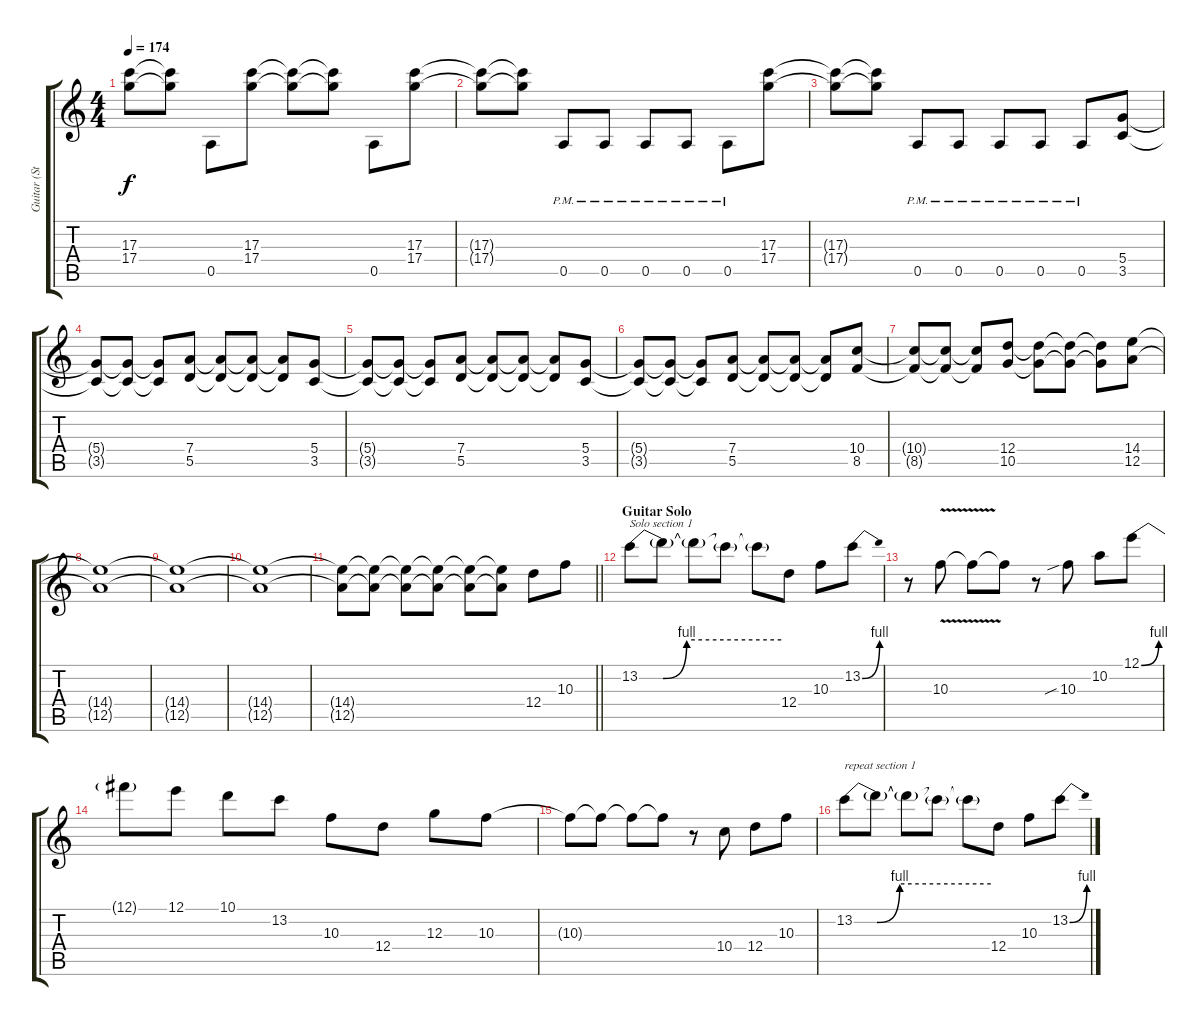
\track ("Guitar (Steve Morse)" "Guitar (St") {instrument overdrivenguitar}
\staff {score tabs}
\tuning (E4 B3 G3 D3 A2 E2) {hide}
\ts (4 4)
\tempo 174
\clef g2
\ks c
(17.3{t} 17.4{t}).8{dy f} (17.3{t} 17.4{t}).8 0.5.8 (17.3 17.4).8 (17.3{t} 17.4{t}).8 (17.3{t} 17.4{t}).8 0.5.8 (17.3 17.4).8 |
(17.3{t} 17.4{t}).8 (17.3{t} 17.4{t}).8 0.5{pm}.8 0.5{pm}.8 0.5{pm}.8 0.5{pm}.8 0.5{pm}.8 (17.3 17.4).8 |
(17.3{t} 17.4{t}).8 (17.3{t} 17.4{t}).8 0.5{pm}.8 0.5{pm}.8 0.5{pm}.8 0.5{pm}.8 0.5{pm}.8 (5.4 3.5).8 |
(5.4{t} 3.5{t}).8 (5.4{t} 3.5{t}).8 (5.4{t} 3.5{t}).8 (7.4 5.5).8 (7.4{t} 5.5{t}).8 (7.4{t} 5.5{t}).8 (7.4{t} 5.5{t}).8 (5.4 3.5).8 |
(5.4{t} 3.5{t}).8 (5.4{t} 3.5{t}).8 (5.4{t} 3.5{t}).8 (7.4 5.5).8 (7.4{t} 5.5{t}).8 (7.4{t} 5.5{t}).8 (7.4{t} 5.5{t}).8 (5.4 3.5).8 |
(5.4{t} 3.5{t}).8 (5.4{t} 3.5{t}).8 (5.4{t} 3.5{t}).8 (7.4 5.5).8 (7.4{t} 5.5{t}).8 (7.4{t} 5.5{t}).8 (7.4{t} 5.5{t}).8 (10.4 8.5).8 |
(10.4{t} 8.5{t}).8 (10.4{t} 8.5{t}).8 (10.4{t} 8.5{t}).8 (12.4 10.5).8 (12.4{t} 10.5{t}).8 (12.4{t} 10.5{t}).8 (12.4{t} 10.5{t}).8 (14.4 12.5).8 |
(14.4{t} 12.5{t}).1 |
(14.4{t} 12.5{t}).1 |
(14.4{t} 12.5{t}).1 |
\barLineRight lightlight
(14.4{t} 12.5{t}).8 (14.4{t} 12.5{t}).8 (14.4{t} 12.5{t}).8 (14.4{t} 12.5{t}).8 (14.4{t} 12.5{t}).8 (14.4{t} 12.5{t}).8 12.4.8 10.3.8 |
\section ("" "Guitar Solo")
13.2{be (custom 0 0 10 0 20 4 60 4)}.8{txt "Solo section 1" volume 16} 13.2{t}.8 13.2{t}.8 13.2{t}.8 13.2{t}.8 12.4.8 10.3.8 13.2{be (bend 0 0 60 4)}.8 |
r.8 10.3{v}.8 10.3{t}.8 10.3{t}.8 r.8 10.3{sib}.8 10.2.8 12.1{be (bend 0 0 60 4)}.8 |
12.1{t}.8 12.1.8 10.1.8 13.2.8 10.3.8 12.4.8 12.3.8 10.3.8 |
10.3{t}.8 10.3{t}.8 10.3{t}.8 10.3{t}.8 r.8 10.4.8 12.4.8 10.3.8 |
13.2{be (custom 0 0 10 0 20 4 60 4)}.8{txt "repeat section 1" volume 16} 13.2{t}.8 13.2{t}.8 13.2{t}.8 13.2{t}.8 12.4.8 10.3.8 13.2{be (bend 0 0 60 4)}.8
